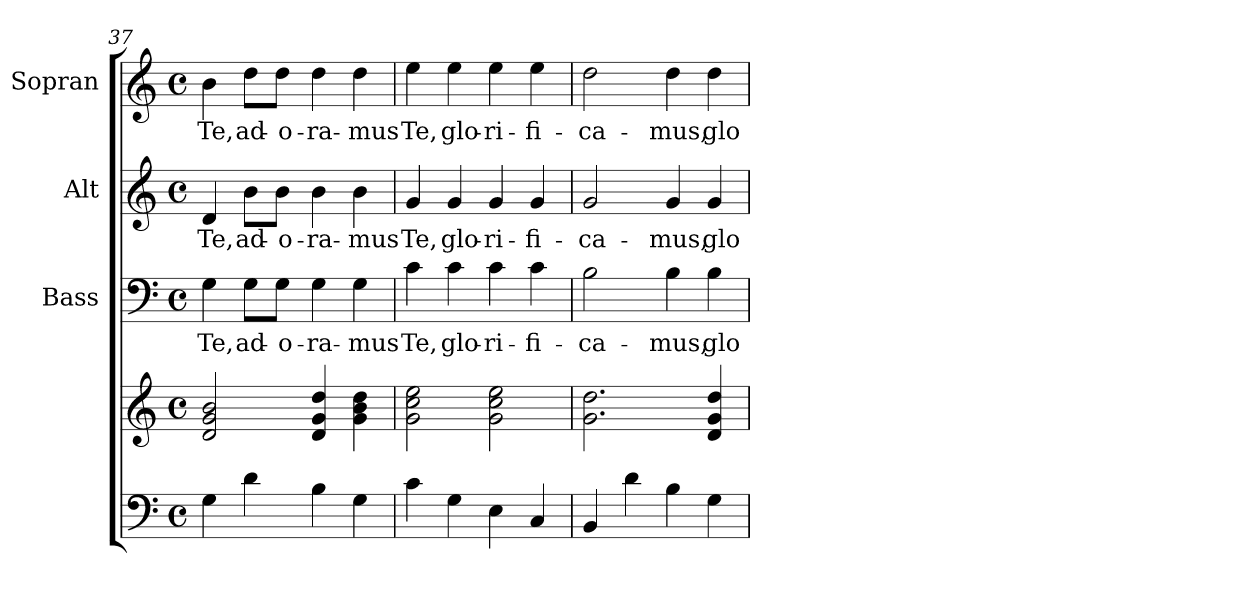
**kern	**kern	**kern	**text	**kern	**text	**kern	**text
*part4	*part4	*part3	*part3	*part2	*part2	*part1	*part1
*staff5	*staff4	*staff3	*staff3	*staff2	*staff2	*staff1	*staff1
*	*	*I"Bass	*	*I"Alt	*	*I"Sopran	*
*	*	*I'B.	*	*I'A.	*	*I'S.	*
*clefF4	*clefG2	*clefF4	*	*clefG2	*	*clefG2	*
*k[]	*k[]	*k[]	*	*k[]	*	*k[]	*
*C:	*C:	*C:	*	*C:	*	*C:	*
*M4/4	*M4/4	*M4/4	*	*M4/4	*	*M4/4	*
*met(c)	*met(c)	*met(c)	*	*met(c)	*	*met(c)	*
=37	=37	=37	=37	=37	=37	=37	=37
!	!	!	!LO:LY:b	!	!LO:LY:b	!	!LO:LY:b
4G\	2d/ 2g/ 2b/	4G\	Te,	4d/	Te,	4b\	Te,
!	!	!	!LO:LY:b	!	!LO:LY:b	!	!LO:LY:b
4d\	.	8G\L	ad-	8b\L	ad-	8dd\L	ad-
!	!	!	!LO:LY:b	!	!LO:LY:b	!	!LO:LY:b
.	.	8G\J	-o-	8b\J	-o-	8dd\J	-o-
!	!	!	!LO:LY:b	!	!LO:LY:b	!	!LO:LY:b
4B\	4d/ 4g/ 4dd/	4G\	-ra-	4b\	-ra-	4dd\	-ra-
!	!	!	!LO:LY:b	!	!LO:LY:b	!	!LO:LY:b
4G\	4g\ 4b\ 4dd\	4G\	-mus	4b\	-mus	4dd\	-mus
!!LO:LB:g=z
=38	=38	=38	=38	=38	=38	=38	=38
!	!	!	!LO:LY:b	!	!LO:LY:b	!	!LO:LY:b
4c\	2g\ 2cc\ 2ee\	4c\	Te,	4g/	Te,	4ee\	Te,
!	!	!	!LO:LY:b	!	!LO:LY:b	!	!LO:LY:b
4G\	.	4c\	glo-	4g/	glo-	4ee\	glo-
!	!	!	!LO:LY:b	!	!LO:LY:b	!	!LO:LY:b
4E\	2g\ 2cc\ 2ee\	4c\	-ri-	4g/	-ri-	4ee\	-ri-
!	!	!	!LO:LY:b	!	!LO:LY:b	!	!LO:LY:b
4C/	.	4c\	-fi-	4g/	-fi-	4ee\	-fi-
=39	=39	=39	=39	=39	=39	=39	=39
!	!	!	!LO:LY:b	!	!LO:LY:b	!	!LO:LY:b
4BB/	2.g\ 2.dd\	2B\	-ca-	2g/	-ca-	2dd\	-ca-
4d\	.	.	.	.	.	.	.
!	!	!	!LO:LY:b	!	!LO:LY:b	!	!LO:LY:b
4B\	.	4B\	-mus,	4g/	-mus,	4dd\	-mus,
!	!	!	!LO:LY:b	!	!LO:LY:b	!	!LO:LY:b
4G\	4d/ 4g/ 4dd/	4B\	glo-	4g/	glo-	4dd\	glo-
=	=	=	=	=	=	=	=
*-	*-	*-	*-	*-	*-	*-	*-
